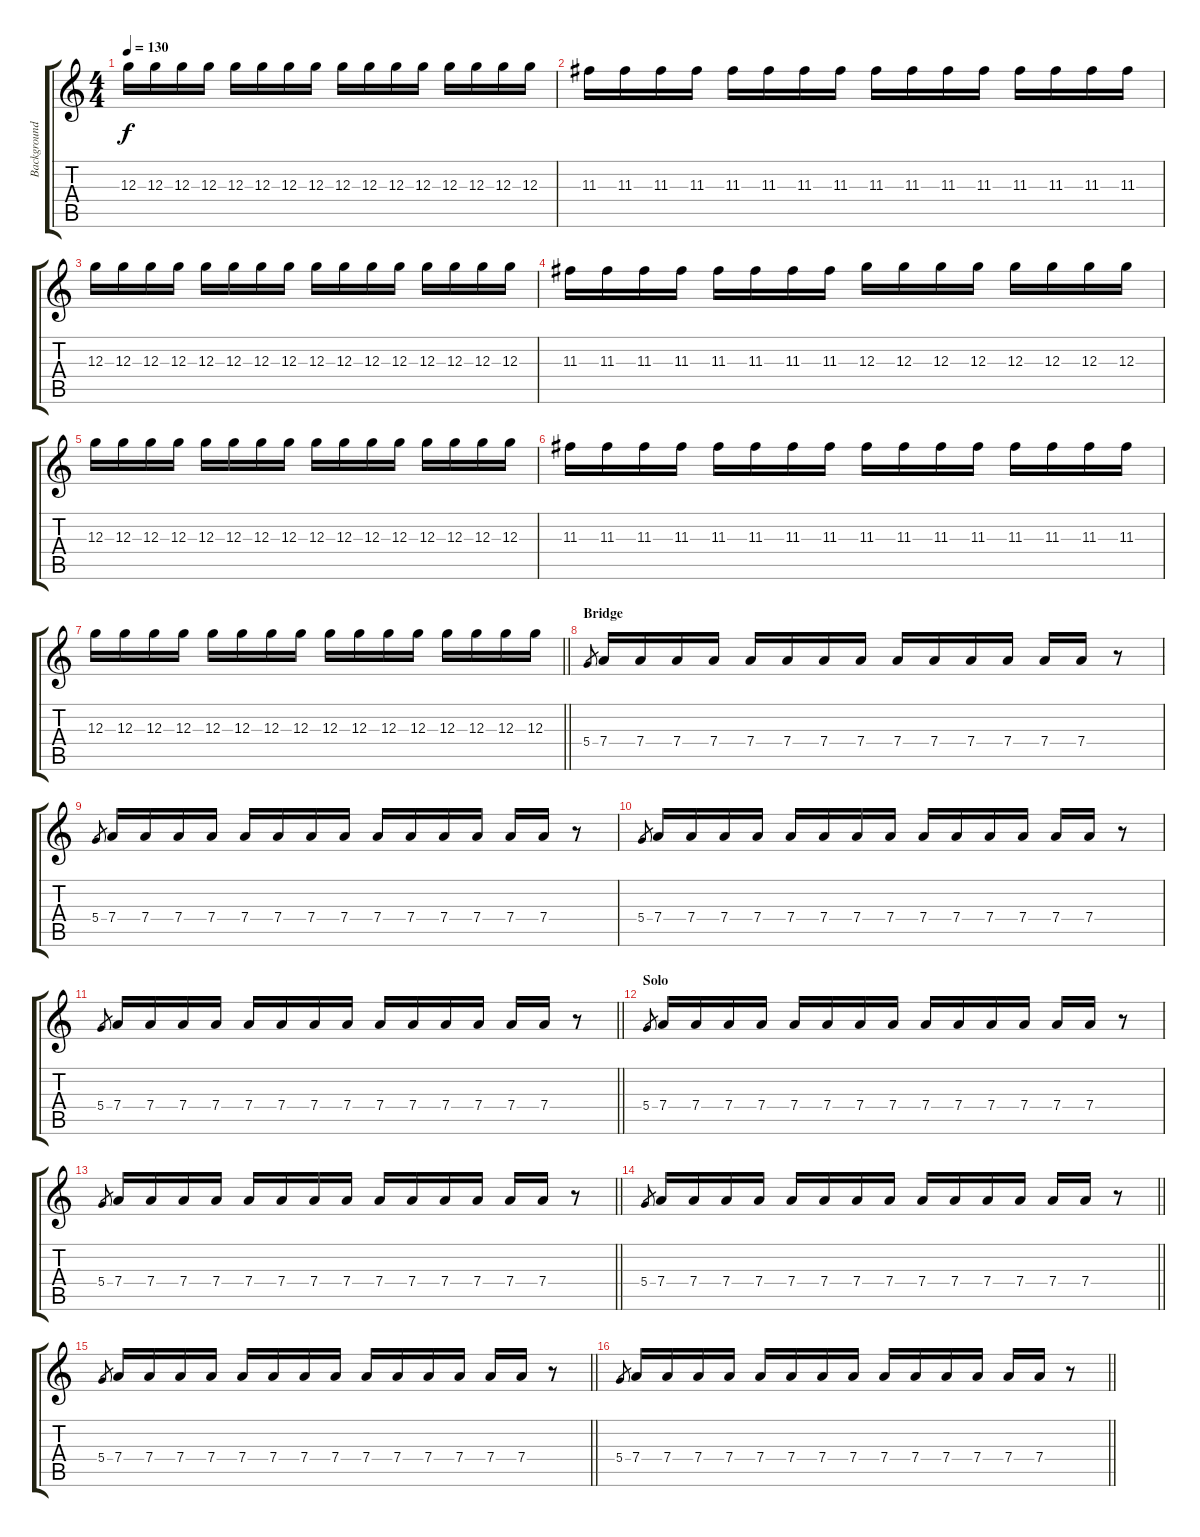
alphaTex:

\track ("Background [Guitar?]" "Background") {instrument distortionguitar}
\staff {score tabs}
\tuning (E4 B3 G3 D3 A2 E2) {hide}
\ts (4 4)
\tempo 130
\clef g2
\ks c
12.3.16{dy f} 12.3.16 12.3.16 12.3.16 12.3.16 12.3.16 12.3.16 12.3.16 12.3.16 12.3.16 12.3.16 12.3.16 12.3.16 12.3.16 12.3.16 12.3.16 |
11.3.16 11.3.16 11.3.16 11.3.16 11.3.16 11.3.16 11.3.16 11.3.16 11.3.16 11.3.16 11.3.16 11.3.16 11.3.16 11.3.16 11.3.16 11.3.16 |
12.3.16 12.3.16 12.3.16 12.3.16 12.3.16 12.3.16 12.3.16 12.3.16 12.3.16 12.3.16 12.3.16 12.3.16 12.3.16 12.3.16 12.3.16 12.3.16 |
11.3.16 11.3.16 11.3.16 11.3.16 11.3.16 11.3.16 11.3.16 11.3.16 12.3.16 12.3.16 12.3.16 12.3.16 12.3.16 12.3.16 12.3.16 12.3.16 |
12.3.16 12.3.16 12.3.16 12.3.16 12.3.16 12.3.16 12.3.16 12.3.16 12.3.16 12.3.16 12.3.16 12.3.16 12.3.16 12.3.16 12.3.16 12.3.16 |
11.3.16 11.3.16 11.3.16 11.3.16 11.3.16 11.3.16 11.3.16 11.3.16 11.3.16 11.3.16 11.3.16 11.3.16 11.3.16 11.3.16 11.3.16 11.3.16 |
\barLineRight lightlight
12.3.16 12.3.16 12.3.16 12.3.16 12.3.16 12.3.16 12.3.16 12.3.16 12.3.16 12.3.16 12.3.16 12.3.16 12.3.16 12.3.16 12.3.16 12.3.16 |
\section ("" "Bridge")
5.4.8{gr} 7.4.16{volume 13} 7.4.16 7.4.16 7.4.16 7.4.16 7.4.16 7.4.16 7.4.16 7.4.16 7.4.16 7.4.16 7.4.16 7.4.16 7.4.16 r.8 |
5.4.8{gr} 7.4.16 7.4.16 7.4.16 7.4.16 7.4.16 7.4.16 7.4.16 7.4.16 7.4.16 7.4.16 7.4.16 7.4.16 7.4.16 7.4.16 r.8 |
5.4.8{gr} 7.4.16 7.4.16 7.4.16 7.4.16 7.4.16 7.4.16 7.4.16 7.4.16 7.4.16 7.4.16 7.4.16 7.4.16 7.4.16 7.4.16 r.8 |
\barLineRight lightlight
5.4.8{gr} 7.4.16 7.4.16 7.4.16 7.4.16 7.4.16 7.4.16 7.4.16 7.4.16 7.4.16 7.4.16 7.4.16 7.4.16 7.4.16 7.4.16 r.8 |
\section ("" "Solo")
5.4.8{gr} 7.4.16 7.4.16 7.4.16 7.4.16 7.4.16 7.4.16 7.4.16 7.4.16 7.4.16 7.4.16 7.4.16 7.4.16 7.4.16 7.4.16 r.8 |
\barLineRight lightlight
5.4.8{gr} 7.4.16 7.4.16 7.4.16 7.4.16 7.4.16 7.4.16 7.4.16 7.4.16 7.4.16 7.4.16 7.4.16 7.4.16 7.4.16 7.4.16 r.8 |
\barLineRight lightlight
5.4.8{gr} 7.4.16 7.4.16 7.4.16 7.4.16 7.4.16 7.4.16 7.4.16 7.4.16 7.4.16 7.4.16 7.4.16 7.4.16 7.4.16 7.4.16 r.8 |
\barLineRight lightlight
5.4.8{gr} 7.4.16 7.4.16 7.4.16 7.4.16 7.4.16 7.4.16 7.4.16 7.4.16 7.4.16 7.4.16 7.4.16 7.4.16 7.4.16 7.4.16 r.8 |
\barLineRight lightlight
5.4.8{gr} 7.4.16 7.4.16 7.4.16 7.4.16 7.4.16 7.4.16 7.4.16 7.4.16 7.4.16 7.4.16 7.4.16 7.4.16 7.4.16 7.4.16 r.8
